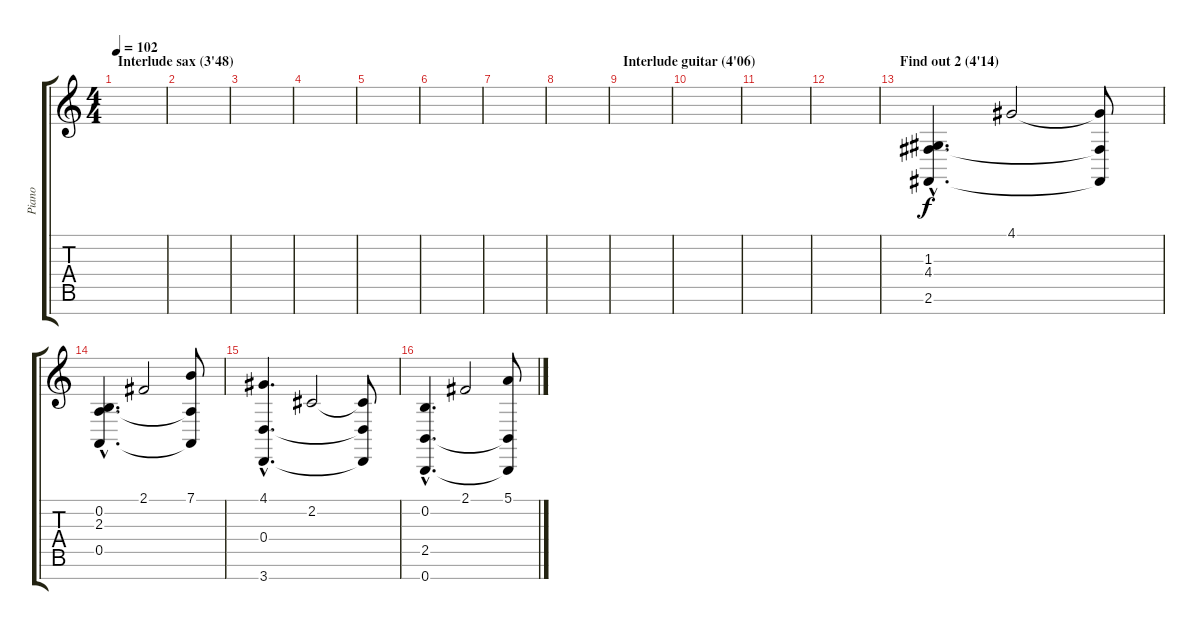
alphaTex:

\track ("Piano" "Piano") {instrument electricgrandpiano}
\staff {score tabs}
\tuning (E4 B3 G3 D3 A2 E2 B1) {hide}
\ts (4 4)
\section ("" "Interlude sax (3'48)")
\tempo 102
\clef g2
\ks c
|
|
|
|
|
|
|
|
\section ("" "Interlude guitar (4'06)")
|
|
|
|
\section ("" "Find out 2 (4'14)")
(1.3{hac} 4.4{hac} 2.6{hac}).4{d} 4.1.2 (4.1{t} 4.4{t} 2.6{t}).8 |
(0.2{hac} 2.3{hac} 0.5{hac}).4{d} 2.1.2 (7.1 2.3{t} 0.5{t}).8 |
(4.1{hac} 0.4{hac} 3.7{hac}).4{d} 2.2.2 (2.2{t} 0.4{t} 3.7{t}).8 |
(0.2{hac} 2.5{hac} 0.7{hac}).4{d} 2.1.2 (5.1 2.5{t} 0.7{t}).8
